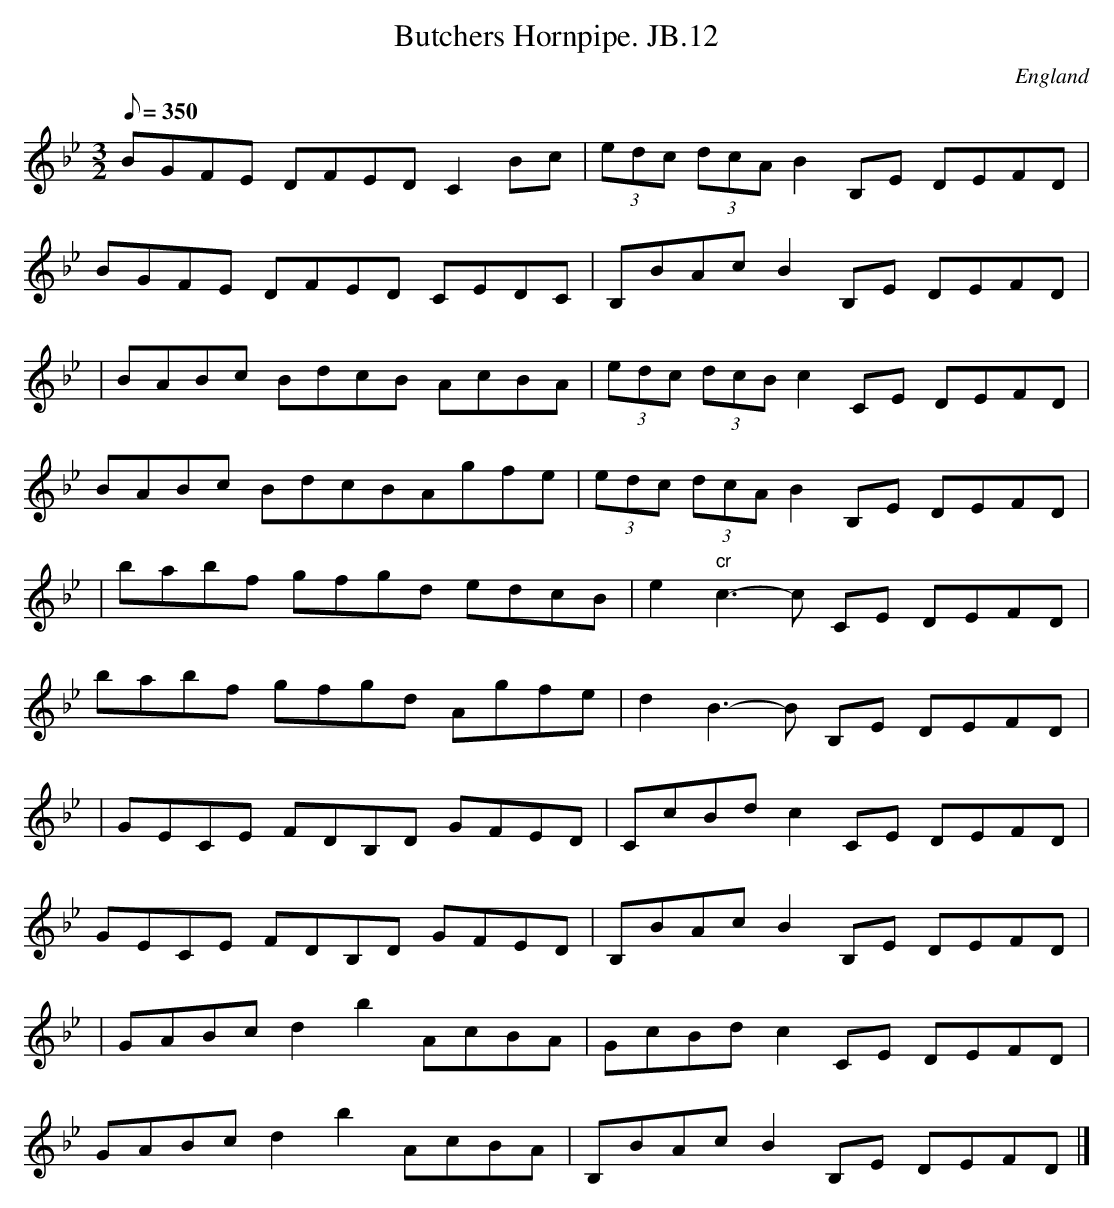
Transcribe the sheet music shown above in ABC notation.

X:1
T:Butchers Hornpipe. JB.12
M:3/2
L:1/8
Q:350
O:England
K:Bb
BGFE DFEDC2Bc|(3edc (3dcAB2B,E DEFD|!
BGFE DFED CEDC|B,BAcB2B,E DEFD|!
|BABc BdcB AcBA|(3edc (3dcBc2CE DEFD|!
BABc BdcBAgfe|(3edc (3dcA B2B,E DEFD|!
|babf gfgd edcB|e2"cr"c3-c CE DEFD|!
babf gfgd Agfe|d2B3-B B,E DEFD|!
|GECE FDB,D GFED|CcBdc2CE DEFD|!
GECE FDB,D GFED|B,BAcB2B,E DEFD|!
|GABcd2b2AcBA|GcBdc2CE DEFD|!
GABcd2b2AcBA|B,BAcB2B,E DEFD|]
